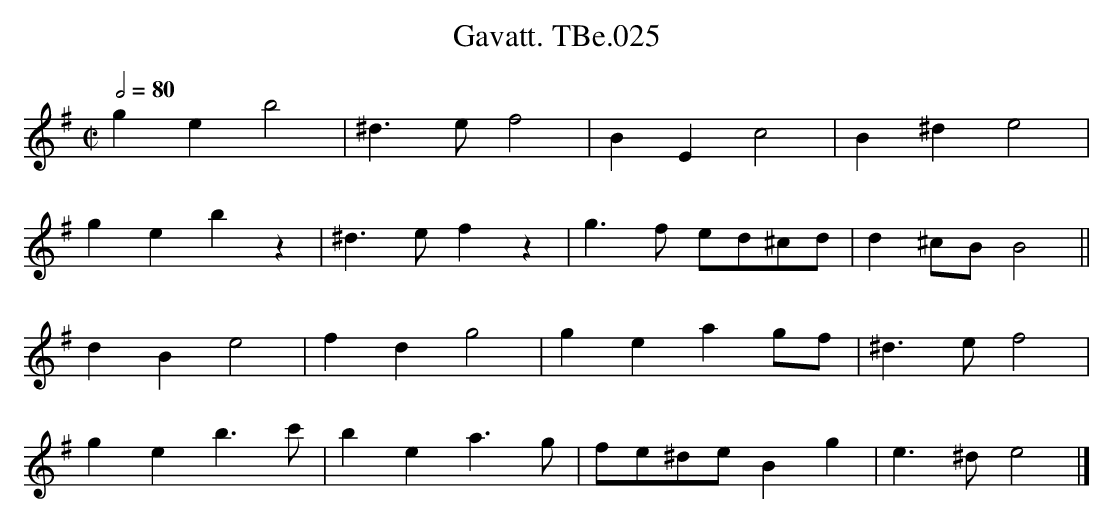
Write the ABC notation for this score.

X:1
T:Gavatt. TBe.025
M:C|
L:1/4
Q:1/2=80
K:E minor
geb2 | ^d>e f2 | BEc2 | B^de2 |
gebz | ^d>efz | g>f e/d/^c/d/ | d ^c/B/B2 ||
dBe2 | fdg2 | gea g/f/ | ^d>e f2 |
geb>c' | bea>g | f/e/^d/e/ Bg | e>^de2 |]
